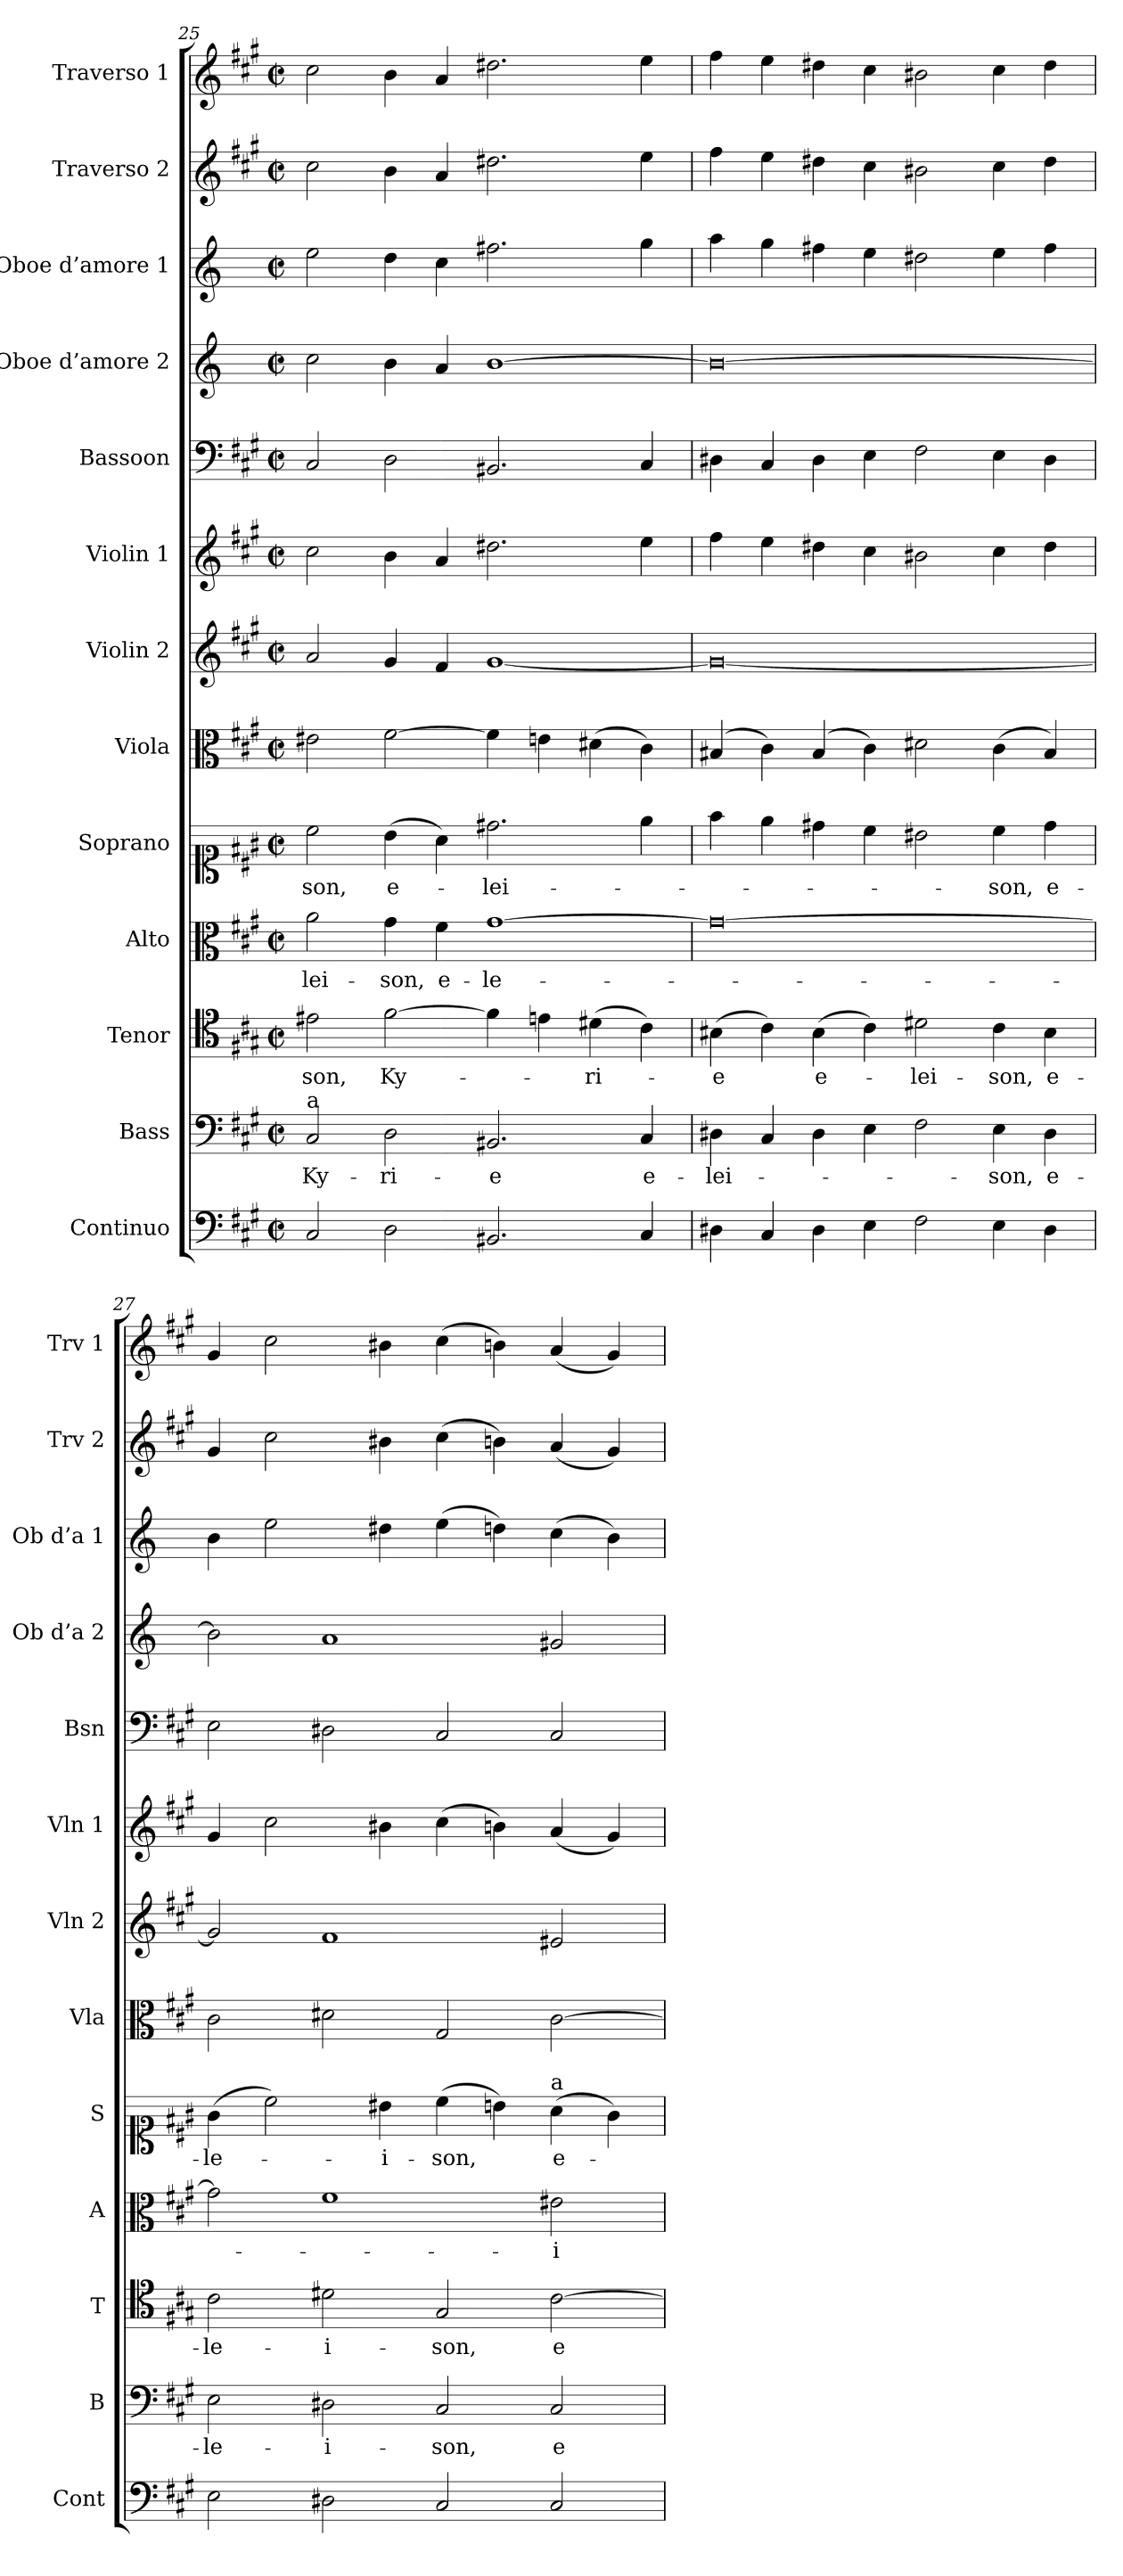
**kern	**kern	**text	**kern	**text	**kern	**text	**kern	**text	**kern	**kern	**kern	**kern	**kern	**kern	**kern	**kern
*part13	*part12	*part12	*part11	*part11	*part10	*part10	*part9	*part9	*part8	*part7	*part6	*part5	*part4	*part3	*part2	*part1
*staff13	*staff12	*staff12	*staff11	*staff11	*staff10	*staff10	*staff9	*staff9	*staff8	*staff7	*staff6	*staff5	*staff4	*staff3	*staff2	*staff1
*I"Continuo	*I"Bass	*	*I"Tenor	*	*I"Alto	*	*I"Soprano	*	*I"Viola	*I"Violin 2	*I"Violin 1	*I"Bassoon	*I"Oboe d’amore 2	*I"Oboe d’amore 1	*I"Traverso 2	*I"Traverso 1
*I'Cont	*I'B	*	*I'T	*	*I'A	*	*I'S	*	*I'Vla	*I'Vln 2	*I'Vln 1	*I'Bsn	*I'Ob d’a 2	*I'Ob d’a 1	*I'Trv 2	*I'Trv 1
!!LO:PB:g=z
*clefF4	*clefF4	*	*clefC4	*	*clefC3	*	*clefC1	*	*clefC3	*clefG2	*clefG2	*clefF4	*clefG2	*clefG2	*clefG2	*clefG2
*	*	*	*	*	*	*	*	*	*	*	*	*	*ITrd2c3	*ITrd2c3	*	*
*k[f#c#g#]	*k[f#c#g#]	*	*k[f#c#g#]	*	*k[f#c#g#]	*	*k[f#c#g#]	*	*k[f#c#g#]	*k[f#c#g#]	*k[f#c#g#]	*k[f#c#g#]	*k[f#c#g#]	*k[f#c#g#]	*k[f#c#g#]	*k[f#c#g#]
*M4/2	*M4/2	*	*M4/2	*	*M4/2	*	*M4/2	*	*M4/2	*M4/2	*M4/2	*M4/2	*M4/2	*M4/2	*M4/2	*M4/2
*met(c|)	*met(c|)	*	*met(c|)	*	*met(c|)	*	*met(c|)	*	*met(c|)	*met(c|)	*met(c|)	*met(c|)	*met(c|)	*met(c|)	*met(c|)	*met(c|)
=25	=25	=25	=25	=25	=25	=25	=25	=25	=25	=25	=25	=25	=25	=25	=25	=25
!	!LO:TX:a:t=a	!	!	!	!	!	!	!	!	!	!	!	!	!	!	!
!	!	!LO:LY:b	!	!LO:LY:b	!	!LO:LY:b	!	!LO:LY:b	!	!	!	!	!	!	!	!
2C#/	2C#/	Ky-	2e#X\	-son,	2a\	-lei-	2cc#\	-son,	2e#X\	2a/	2cc#\	2C#/	2a\	2cc#\	2cc#\	2cc#\
!	!	!LO:LY:b	!	!LO:LY:b	!	!LO:LY:b	!	!LO:LY:b	!	!	!	!	!	!	!	!
2D\	2D\	-ri-	[2f#\	Ky-	4g#\	-son,	(4b\	e-	[2f#\	4g#/	4b\	2D\	4g#\	4b\	4b\	4b\
!	!	!	!	!	!	!LO:LY:b	!	!	!	!	!	!	!	!	!	!
.	.	.	.	.	4f#\	e-	4a\)	.	.	4f#/	4a/	.	4f#/	4a\	4a/	4a/
!	!	!LO:LY:b	!	!	!	!LO:LY:b	!	!LO:LY:b	!	!	!	!	!	!	!	!
2.BB#X/	2.BB#X/	-e	4f#\]	.	[1g#	-le-	2.dd#X\	-lei-	4f#\]	[1g#	2.dd#X\	2.BB#X/	[1g#	2.dd#X\	2.dd#X\	2.dd#X\
.	.	.	4en\	.	.	.	.	.	4en\	.	.	.	.	.	.	.
!	!	!	!	!LO:LY:b	!	!	!	!	!	!	!	!	!	!	!	!
.	.	.	(4d#X\	-ri-	.	.	.	.	(4d#X\	.	.	.	.	.	.	.
!	!	!LO:LY:b	!	!	!	!	!	!	!	!	!	!	!	!	!	!
4C#/	4C#/	e-	4c#\)	.	.	.	4ee\	.	4c#\)	.	4ee\	4C#/	.	4ee\	4ee\	4ee\
=26	=26	=26	=26	=26	=26	=26	=26	=26	=26	=26	=26	=26	=26	=26	=26	=26
!	!	!LO:LY:b	!	!LO:LY:b	!	!	!	!	!	!	!	!	!	!	!	!
4D#X\	4D#X\	-lei-	(4B#X\	-e	0g#_	.	4ff#\	.	(4B#X/	0g#_	4ff#\	4D#X\	0g#_	4ff#\	4ff#\	4ff#\
4C#/	4C#/	.	4c#\)	.	.	.	4ee\	.	4c#\)	.	4ee\	4C#/	.	4ee\	4ee\	4ee\
!	!	!	!	!LO:LY:b	!	!	!	!	!	!	!	!	!	!	!	!
4D#\	4D#\	.	(4B#\	e-	.	.	4dd#X\	.	(4B#/	.	4dd#X\	4D#\	.	4dd#X\	4dd#X\	4dd#X\
4E\	4E\	.	4c#\)	.	.	.	4cc#\	.	4c#\)	.	4cc#\	4E\	.	4cc#\	4cc#\	4cc#\
!	!	!	!	!LO:LY:b	!	!	!	!	!	!	!	!	!	!	!	!
2F#\	2F#\	.	2d#X\	-lei-	.	.	2b#X\	.	2d#X\	.	2b#X\	2F#\	.	2b#X\	2b#X\	2b#X\
!	!	!LO:LY:b	!	!LO:LY:b	!	!	!	!LO:LY:b	!	!	!	!	!	!	!	!
4E\	4E\	-son,	4c#\	-son,	.	.	4cc#\	-son,	(4c#\	.	4cc#\	4E\	.	4cc#\	4cc#\	4cc#\
!	!	!LO:LY:b	!	!LO:LY:b	!	!	!	!LO:LY:b	!	!	!	!	!	!	!	!
4D#\	4D#\	e-	4B#\	e-	.	.	4dd#\	e-	4B#/)	.	4dd#\	4D#\	.	4dd#\	4dd#\	4dd#\
=27	=27	=27	=27	=27	=27	=27	=27	=27	=27	=27	=27	=27	=27	=27	=27	=27
!	!	!LO:LY:b	!	!LO:LY:b	!	!	!	!LO:LY:b	!	!	!	!	!	!	!	!
2E\	2E\	-le-	2c#\	-le-	2g#\]	.	(4g#\	-le-	2c#\	2g#/]	4g#/	2E\	2g#\]	4g#\	4g#/	4g#/
.	.	.	.	.	.	.	2cc#\)	.	.	.	2cc#\	.	.	2cc#\	2cc#\	2cc#\
!	!	!LO:LY:b	!	!LO:LY:b	!	!	!	!	!	!	!	!	!	!	!	!
2D#X\	2D#X\	-i-	2d#X\	-i-	1f#	.	.	.	2d#X\	1f#	.	2D#X\	1f#	.	.	.
!	!	!	!	!	!	!	!	!LO:LY:b	!	!	!	!	!	!	!	!
.	.	.	.	.	.	.	4b#X\	-i-	.	.	4b#X\	.	.	4b#X\	4b#X\	4b#X\
!	!	!LO:LY:b	!	!LO:LY:b	!	!	!	!LO:LY:b	!	!	!	!	!	!	!	!
2C#/	2C#/	-son,	2G#/	-son,	.	.	(4cc#\	-son,	2G#/	.	(4cc#\	2C#/	.	(4cc#\	(4cc#\	(4cc#\
.	.	.	.	.	.	.	4bn\)	.	.	.	4bn\)	.	.	4bn\)	4bn\)	4bn\)
!	!	!	!	!	!	!	!LO:TX:a:t=a	!	!	!	!	!	!	!	!	!
!	!	!LO:LY:b	!	!LO:LY:b	!	!LO:LY:b	!	!LO:LY:b	!	!	!	!	!	!	!	!
2C#/	2C#/	e-	[2c#\	e-	2e#X\	-i-	(4a\	e-	[2c#\	2e#X/	(4a/	2C#/	2e#X/	(4a\	(4a/	(4a/
.	.	.	.	.	.	.	4g#\)	.	.	.	4g#/)	.	.	4g#\)	4g#/)	4g#/)
=	=	=	=	=	=	=	=	=	=	=	=	=	=	=	=	=
*-	*-	*-	*-	*-	*-	*-	*-	*-	*-	*-	*-	*-	*-	*-	*-	*-
